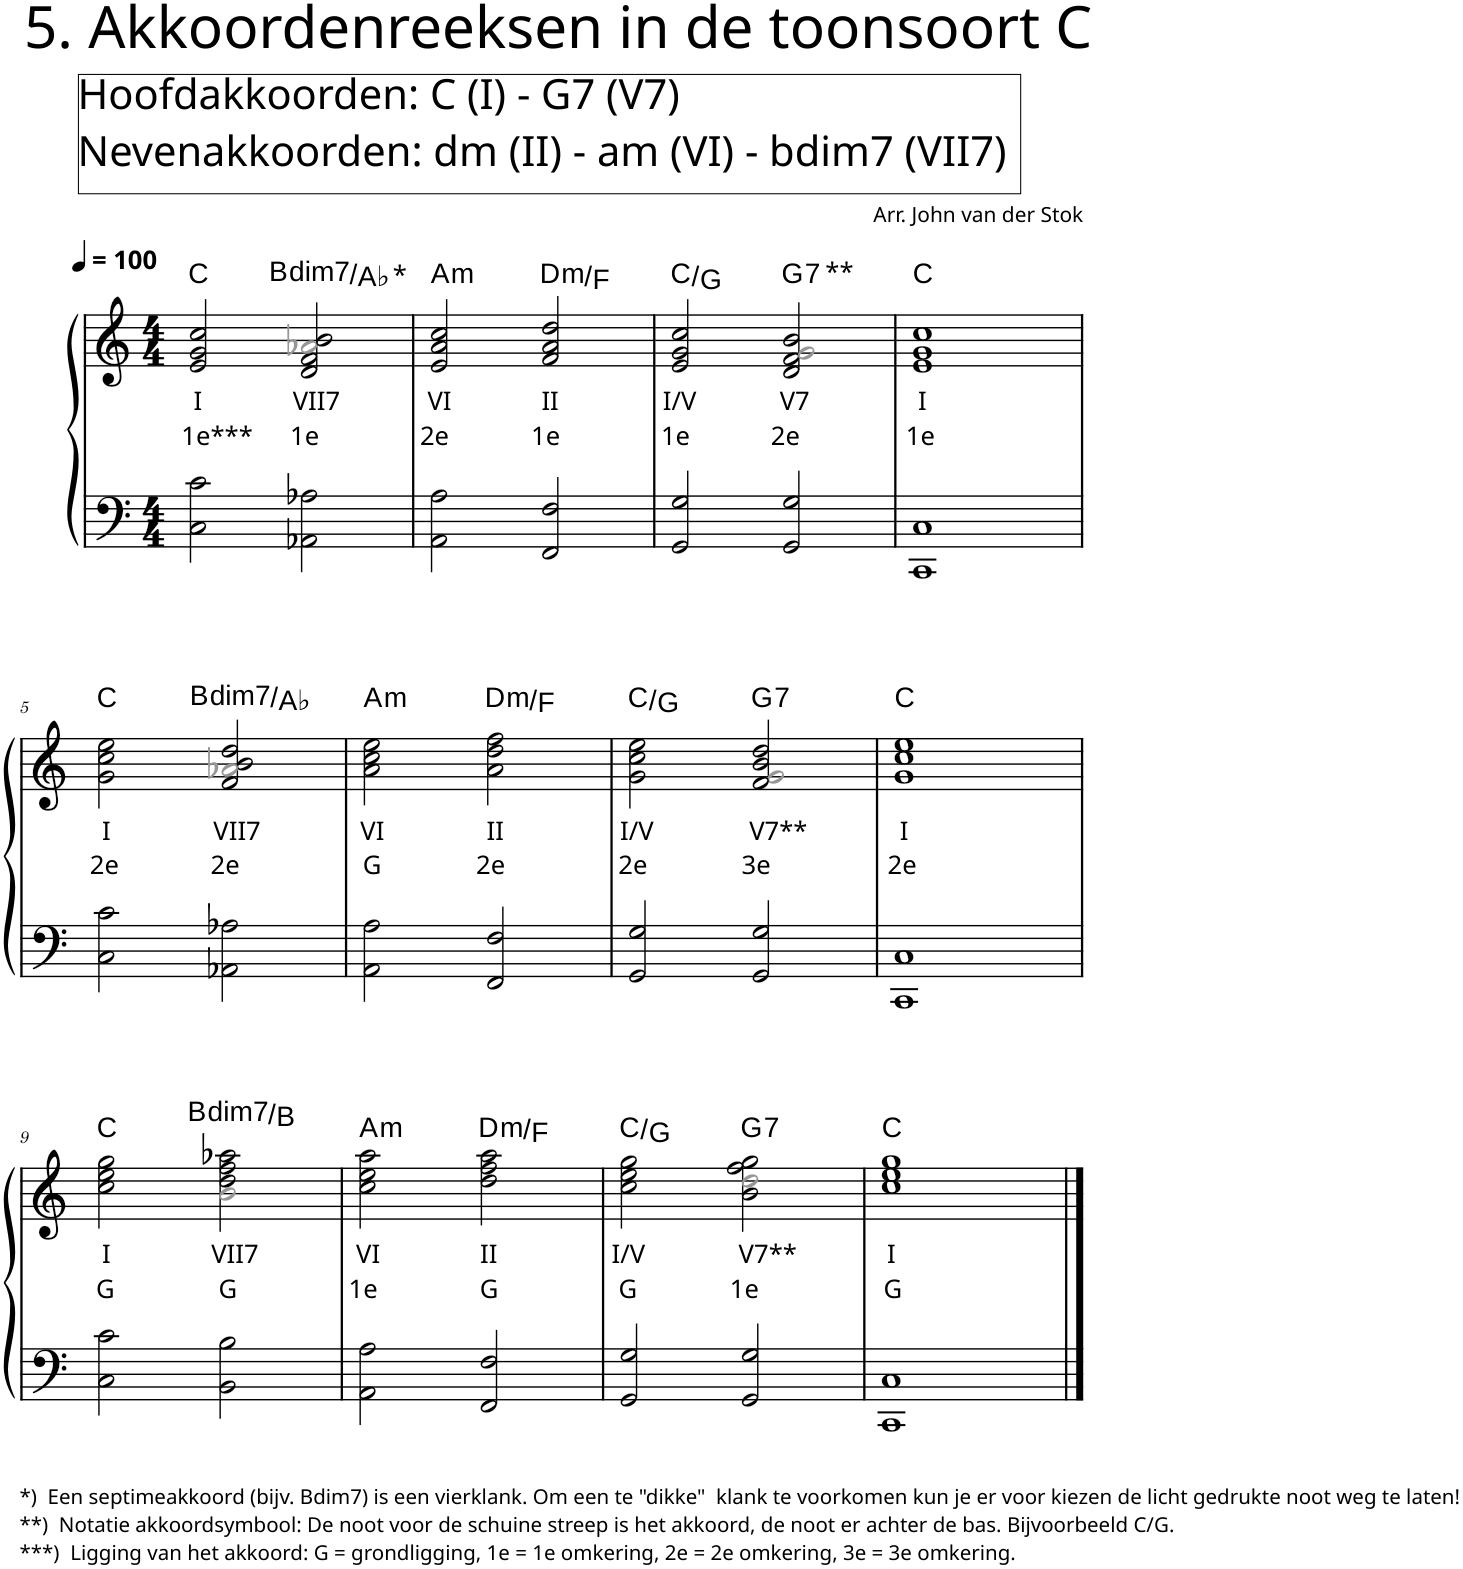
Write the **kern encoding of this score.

**kern	**kern	**text	**text	**harte
*part1	*part1	*part1	*part1	*part1
*staff2	*staff1	*staff1	*staff1	*
*I"Piano	*	*	*	*
*I'Pno.	*	*	*	*
*clefF4	*clefG2	*	*	*
*k[]	*k[]	*	*	*
*M4/4	*M4/4	*	*	*
*MM100	*MM100	*	*	*
=1	=1	=1	=1	=1
!	!	!LO:LY:b	!LO:LY:b	!
2C\ 2c\	2e/ 2g/ 2cc/	I	1e***	C:maj
!	!LO:TX:a:t=*	!	!	!
!	!	!LO:LY:b	!LO:LY:b	!LO:H:kt=dim7
2AA-X\ 2A-X\	2d/ 2f/ 2a-Xi/ 2b/	VII7	1e	B:dim7/bb7
=2	=2	=2	=2	=2
!	!	!LO:LY:b	!LO:LY:b	!LO:H:kt=m
2AA\ 2A\	2e/ 2a/ 2cc/	VI	2e	A:min
!	!	!LO:LY:b	!LO:LY:b	!LO:H:kt=m
2FF/ 2F/	2f/ 2a/ 2dd/	II	1e	D:min/b3
=3	=3	=3	=3	=3
!	!	!LO:LY:b	!LO:LY:b	!
2GG/ 2G/	2e/ 2g/ 2cc/	I/V	1e	C:maj/5
!	!LO:TX:a:t=**	!	!	!
!	!	!LO:LY:b	!LO:LY:b	!LO:H:kt=7
2GG/ 2G/	2d/ 2f/ 2gi/ 2b/	V7	2e	G:7
=4	=4	=4	=4	=4
!	!	!LO:LY:b	!LO:LY:b	!
1CC 1C	1e 1g 1cc	I	1e	C:maj
!!LO:LB:g=z
=5	=5	=5	=5	=5
!	!	!LO:LY:b	!LO:LY:b	!
2C\ 2c\	2g\ 2cc\ 2ee\	I	2e	C:maj
!	!	!LO:LY:b	!LO:LY:b	!LO:H:kt=dim7
2AA-X\ 2A-X\	2f/ 2a-Xi/ 2b/ 2dd/	VII7	2e	B:dim7/bb7
=6	=6	=6	=6	=6
!	!	!LO:LY:b	!LO:LY:b	!LO:H:kt=m
2AA\ 2A\	2a\ 2cc\ 2ee\	VI	G	A:min
!	!	!LO:LY:b	!LO:LY:b	!LO:H:kt=m
2FF/ 2F/	2a\ 2dd\ 2ff\	II	2e	D:min/b3
=7	=7	=7	=7	=7
!	!	!LO:LY:b	!LO:LY:b	!
2GG/ 2G/	2g\ 2cc\ 2ee\	I/V	2e	C:maj/5
!	!	!LO:LY:b	!LO:LY:b	!LO:H:kt=7
2GG/ 2G/	2f/ 2gi/ 2b/ 2dd/	V7**	3e	G:7
=8	=8	=8	=8	=8
!	!	!LO:LY:b	!LO:LY:b	!
1CC 1C	1g 1cc 1ee	I	2e	C:maj
!!LO:LB:g=z
=9	=9	=9	=9	=9
!LO:TX:b:t=*)  Een septimeakkoord (bijv. Bdim7) is een vierklank. Om een te "dikke"  klank te voorkomen kun je er voor kiezen de licht gedrukte noot weg te laten!	!	!	!	!
!LO:TX:b:t=**)  Notatie akkoordsymbool&colon; De noot voor de schuine streep is het akkoord, de noot er achter de bas. Bijvoorbeeld C/G.	!	!	!	!
!LO:TX:b:t=***)  Ligging van het akkoord&colon; G = grondligging, 1e = 1e omkering, 2e = 2e omkering, 3e = 3e omkering.	!	!	!	!
!	!	!LO:LY:b	!LO:LY:b	!
2C\ 2c\	2cc\ 2ee\ 2gg\	I	G	C:maj
!	!	!LO:LY:b	!LO:LY:b	!LO:H:kt=dim7
2BB\ 2B\	2bi\ 2dd\ 2ff\ 2aa-X\	VII7	G	B:dim7
=10	=10	=10	=10	=10
!	!	!LO:LY:b	!LO:LY:b	!LO:H:kt=m
2AA\ 2A\	2cc\ 2ee\ 2aa\	VI	1e	A:min
!	!	!LO:LY:b	!LO:LY:b	!LO:H:kt=m
2FF/ 2F/	2dd\ 2ff\ 2aa\	II	G	D:min/b3
=11	=11	=11	=11	=11
!	!	!LO:LY:b	!LO:LY:b	!
2GG/ 2G/	2cc\ 2ee\ 2gg\	I/V	G	C:maj/5
!	!	!LO:LY:b	!LO:LY:b	!LO:H:kt=7
2GG/ 2G/	2b\ 2ddi\ 2ff\ 2gg\	V7**	1e	G:7
=12	=12	=12	=12	=12
!	!	!LO:LY:b	!LO:LY:b	!
1CC 1C	1cc 1ee 1gg	I	G	C:maj
==	==	==	==	==
*-	*-	*-	*-	*-
